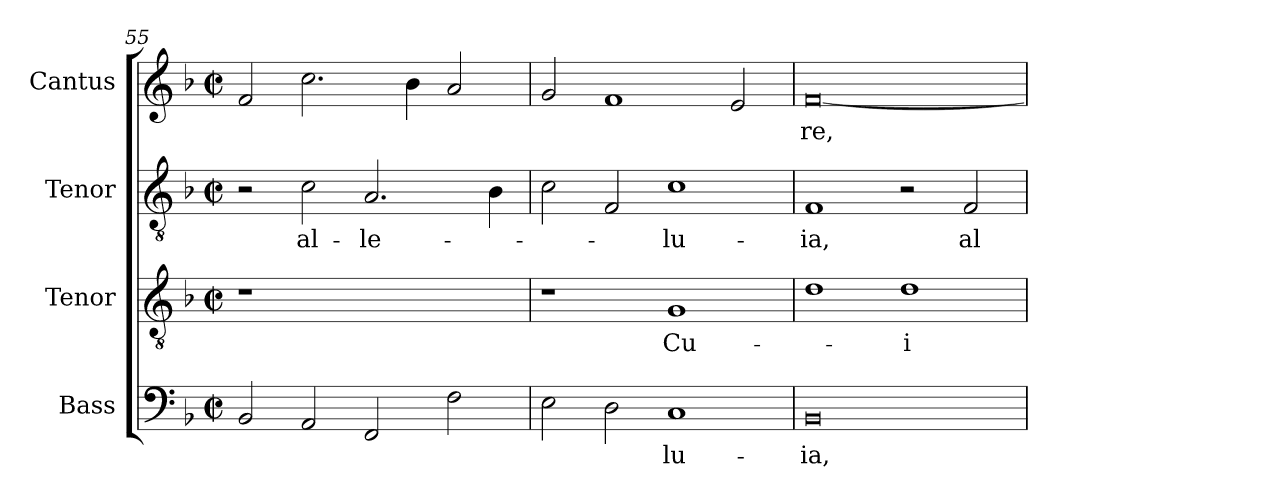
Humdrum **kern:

**kern	**text	**kern	**text	**kern	**text	**kern	**text
*part4	*part4	*part3	*part3	*part2	*part2	*part1	*part1
*staff4	*staff4	*staff3	*staff3	*staff2	*staff2	*staff1	*staff1
*I"Bass	*	*I"Tenor	*	*I"Tenor	*	*I"Cantus	*
*	*	*I'Tenor	*	*	*	*	*
*clefF4	*	*clefGv2	*	*clefGv2	*	*clefG2	*
*	*	*ITrd7c12	*	*ITrd7c12	*	*	*
*k[b-]	*	*k[b-]	*	*k[b-]	*	*k[b-]	*
*F:	*	*F:	*	*F:	*	*F:	*
*M2/2	*	*M2/2	*	*M2/2	*	*M2/2	*
*met(c|)	*	*met(c|)	*	*met(c|)	*	*met(c|)	*
=55	=55	=55	=55	=55	=55	=55	=55
!	!	!LO:N:vis=1	!	!	!	!	!
2BB-i/	.	1r	.	2r	.	2fi/	.
!	!	!	!	!	!LO:LY:b:color=#000000	!	!
2AAi/	.	.	.	2Ci\	al-	2.cci\	.
!	!	!	!	!	!LO:LY:b:color=#000000	!	!
2FFi/	.	1ryy	.	2.AAi/	-le-	.	.
.	.	.	.	.	.	4b-i\	.
2Fi\	.	.	.	.	.	2ai/	.
.	.	.	.	4BB-i\	.	.	.
!!LO:LB:g=z
=56	=56	=56	=56	=56	=56	=56	=56
2Ei\	.	1r	.	2Ci\	.	2gi/	.
2Di\	.	.	.	2FFi/	.	1fi	.
!	!LO:LY:b:color=#000000	!	!	!	!	!	!
!	!	!	!LO:LY:b:color=#000000	!	!	!	!
!	!	!	!	!	!LO:LY:b:color=#000000	!	!
1Ci	-lu-	1GGi	Cu-	1Ci	-lu-	.	.
.	.	.	.	.	.	2ei/	.
=57	=57	=57	=57	=57	=57	=57	=57
!	!LO:LY:b:color=#000000	!	!	!	!	!	!
!	!	!	!	!	!LO:LY:b:color=#000000	!	!
!	!	!	!	!	!	!	!LO:LY:b:color=#000000
0BB-i	-ia,	1Di	.	1FFi	-ia,	[<0fi	-re,
!	!	!	!LO:LY:b:color=#000000	!	!	!	!
.	.	1Di	-i	2r	.	.	.
!	!	!	!	!	!LO:LY:b:color=#000000	!	!
.	.	.	.	2FFi/	al-	.	.
=	=	=	=	=	=	=	=
*-	*-	*-	*-	*-	*-	*-	*-
